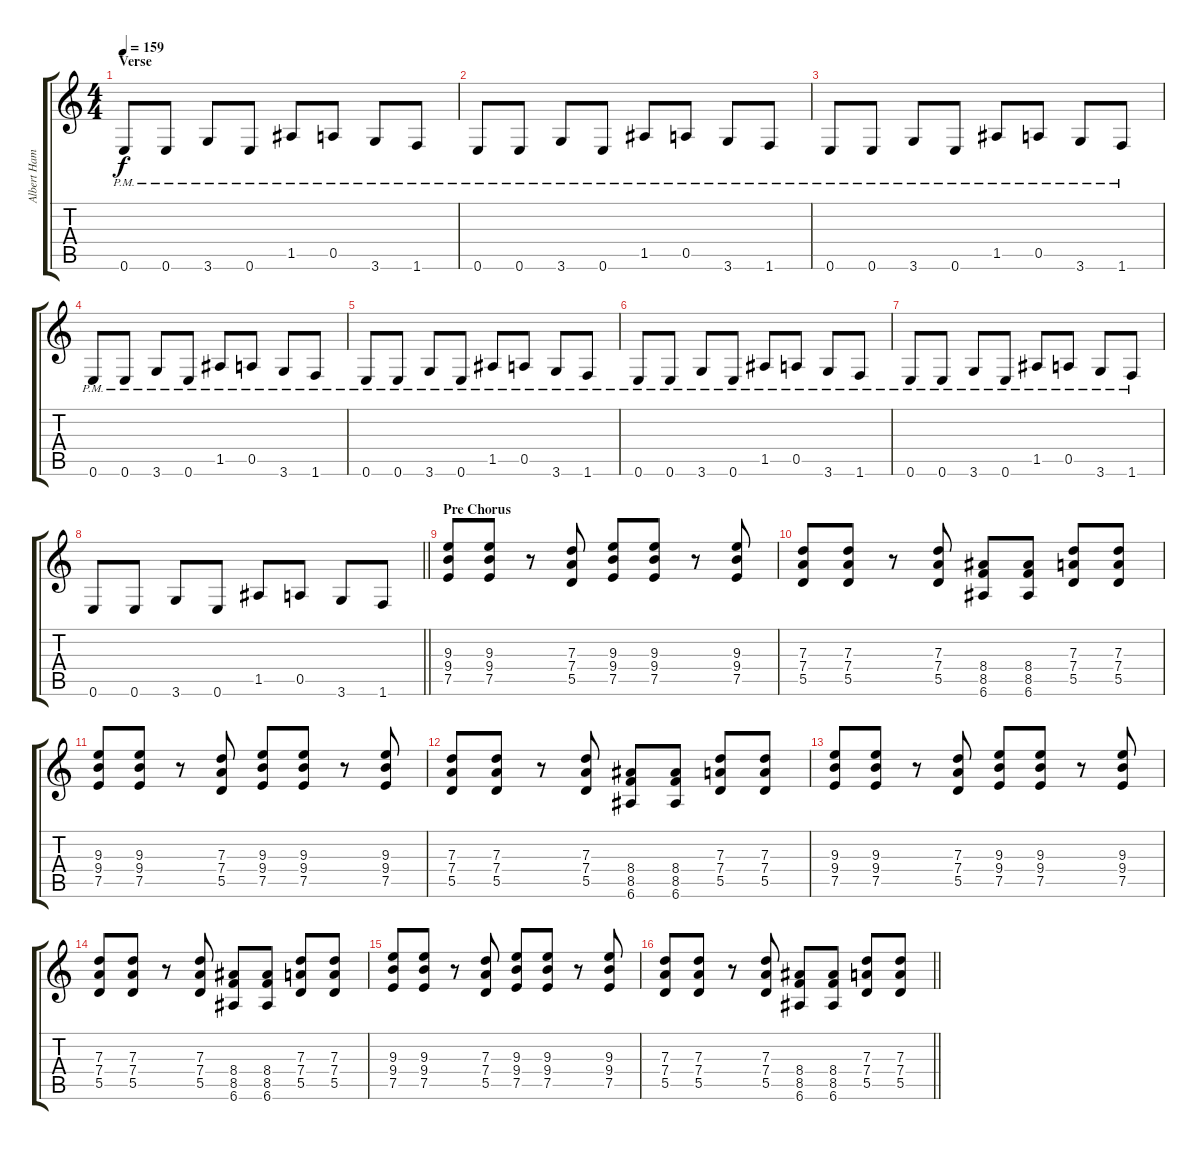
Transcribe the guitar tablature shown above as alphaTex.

\track ("Albert Hammond" "Albert Ham") {instrument overdrivenguitar}
\staff {score tabs}
\tuning (E4 B3 G3 D3 A2 E2) {hide}
\ts (4 4)
\section ("" "Verse")
\tempo 159
\clef g2
\ks c
0.6{pm}.8{dy f} 0.6{pm}.8 3.6{pm}.8 0.6{pm}.8 1.5{pm}.8 0.5{pm}.8 3.6{pm}.8 1.6{pm}.8 |
0.6{pm}.8 0.6{pm}.8 3.6{pm}.8 0.6{pm}.8 1.5{pm}.8 0.5{pm}.8 3.6{pm}.8 1.6{pm}.8 |
0.6{pm}.8 0.6{pm}.8 3.6{pm}.8 0.6{pm}.8 1.5{pm}.8 0.5{pm}.8 3.6{pm}.8 1.6{pm}.8 |
0.6{pm}.8 0.6{pm}.8 3.6{pm}.8 0.6{pm}.8 1.5{pm}.8 0.5{pm}.8 3.6{pm}.8 1.6{pm}.8 |
0.6{pm}.8 0.6{pm}.8 3.6{pm}.8 0.6{pm}.8 1.5{pm}.8 0.5{pm}.8 3.6{pm}.8 1.6{pm}.8 |
0.6{pm}.8 0.6{pm}.8 3.6{pm}.8 0.6{pm}.8 1.5{pm}.8 0.5{pm}.8 3.6{pm}.8 1.6{pm}.8 |
0.6{pm}.8 0.6{pm}.8 3.6{pm}.8 0.6{pm}.8 1.5{pm}.8 0.5{pm}.8 3.6{pm}.8 1.6{pm}.8 |
\barLineRight lightlight
0.6.8 0.6.8 3.6.8 0.6.8 1.5.8 0.5.8 3.6.8 1.6.8 |
\section ("" "Pre Chorus")
(9.3 9.4 7.5).8 (9.3 9.4 7.5).8 r.8 (7.3 7.4 5.5).8 (9.3 9.4 7.5).8 (9.3 9.4 7.5).8 r.8 (9.3 9.4 7.5).8 |
(7.3 7.4 5.5).8 (7.3 7.4 5.5).8 r.8 (7.3 7.4 5.5).8 (8.4 8.5 6.6).8 (8.4 8.5 6.6).8 (7.3 7.4 5.5).8 (7.3 7.4 5.5).8 |
(9.3 9.4 7.5).8 (9.3 9.4 7.5).8 r.8 (7.3 7.4 5.5).8 (9.3 9.4 7.5).8 (9.3 9.4 7.5).8 r.8 (9.3 9.4 7.5).8 |
(7.3 7.4 5.5).8 (7.3 7.4 5.5).8 r.8 (7.3 7.4 5.5).8 (8.4 8.5 6.6).8 (8.4 8.5 6.6).8 (7.3 7.4 5.5).8 (7.3 7.4 5.5).8 |
(9.3 9.4 7.5).8 (9.3 9.4 7.5).8 r.8 (7.3 7.4 5.5).8 (9.3 9.4 7.5).8 (9.3 9.4 7.5).8 r.8 (9.3 9.4 7.5).8 |
(7.3 7.4 5.5).8 (7.3 7.4 5.5).8 r.8 (7.3 7.4 5.5).8 (8.4 8.5 6.6).8 (8.4 8.5 6.6).8 (7.3 7.4 5.5).8 (7.3 7.4 5.5).8 |
(9.3 9.4 7.5).8 (9.3 9.4 7.5).8 r.8 (7.3 7.4 5.5).8 (9.3 9.4 7.5).8 (9.3 9.4 7.5).8 r.8 (9.3 9.4 7.5).8 |
\barLineRight lightlight
(7.3 7.4 5.5).8 (7.3 7.4 5.5).8 r.8 (7.3 7.4 5.5).8 (8.4 8.5 6.6).8 (8.4 8.5 6.6).8 (7.3 7.4 5.5).8 (7.3 7.4 5.5).8
